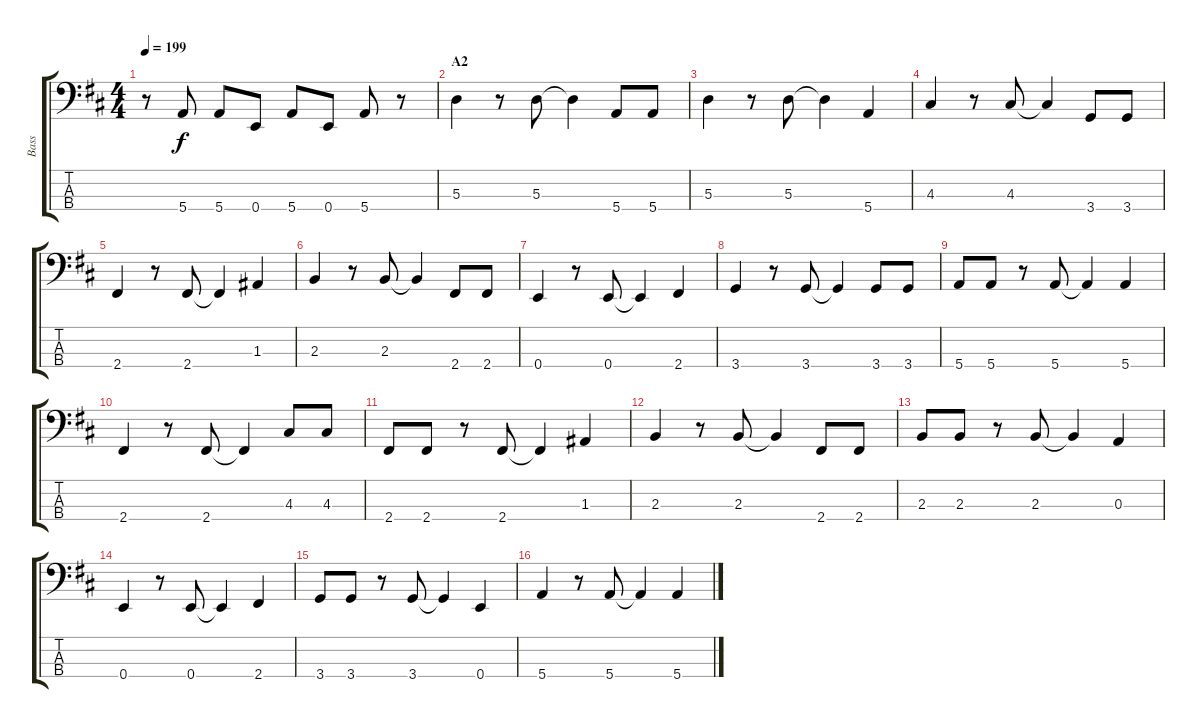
\track ("Bass" "Bass") {instrument electricbasspick}
\staff {score tabs}
\tuning (G2 D2 A1 E1) {hide}
\ts (4 4)
\tempo 199
\clef f4
\ks d
r.8{dy f} 5.4.8 5.4.8 0.4.8 5.4.8 0.4.8 5.4.8 r.8 |
\section ("" "A2")
5.3.4 r.8 5.3.8 5.3{t}.4 5.4.8 5.4.8 |
5.3.4 r.8 5.3.8 5.3{t}.4 5.4.4 |
4.3.4 r.8 4.3.8 4.3{t}.4 3.4.8 3.4.8 |
2.4.4 r.8 2.4.8 2.4{t}.4 1.3.4 |
2.3.4 r.8 2.3.8 2.3{t}.4 2.4.8 2.4.8 |
0.4.4 r.8 0.4.8 0.4{t}.4 2.4.4 |
3.4.4 r.8 3.4.8 3.4{t}.4 3.4.8 3.4.8 |
5.4.8 5.4.8 r.8 5.4.8 5.4{t}.4 5.4.4 |
2.4.4 r.8 2.4.8 2.4{t}.4 4.3.8 4.3.8 |
2.4.8 2.4.8 r.8 2.4.8 2.4{t}.4 1.3.4 |
2.3.4 r.8 2.3.8 2.3{t}.4 2.4.8 2.4.8 |
2.3.8 2.3.8 r.8 2.3.8 2.3{t}.4 0.3.4 |
0.4.4 r.8 0.4.8 0.4{t}.4 2.4.4 |
3.4.8 3.4.8 r.8 3.4.8 3.4{t}.4 0.4.4 |
5.4.4 r.8 5.4.8 5.4{t}.4 5.4.4
